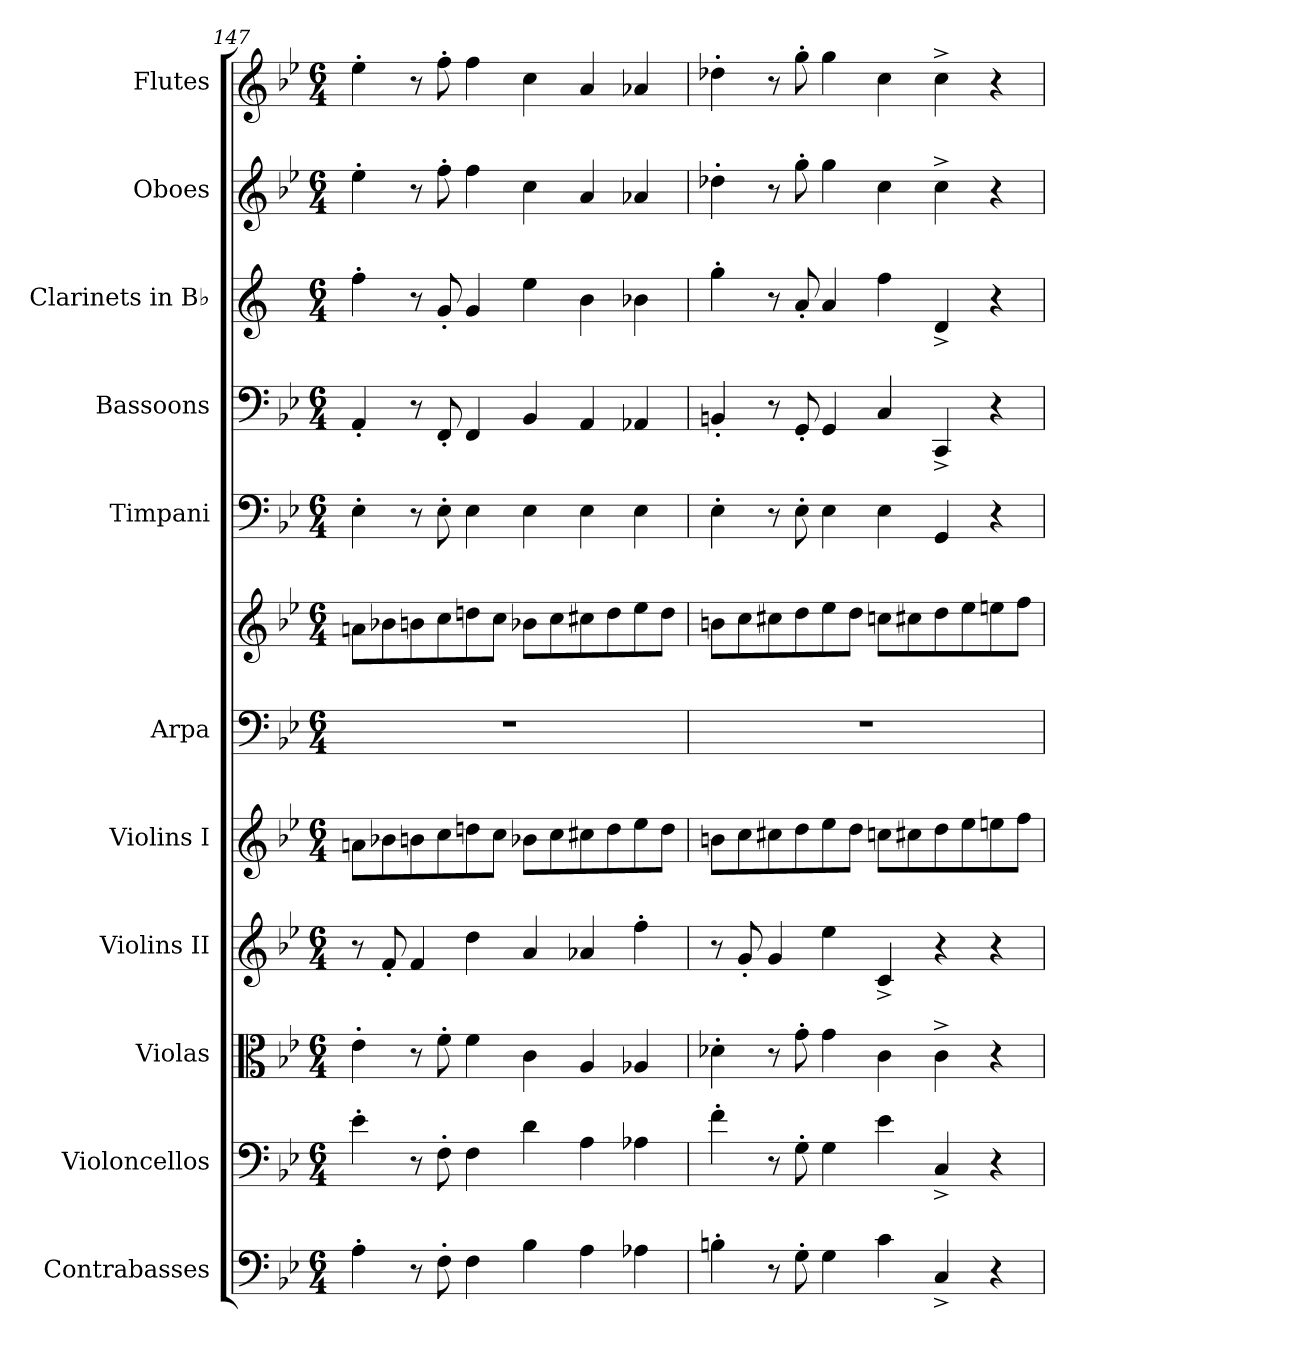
**kern	**kern	**kern	**kern	**kern	**kern	**kern	**kern	**kern	**kern	**kern	**kern
*part11	*part10	*part9	*part8	*part7	*part6	*part6	*part5	*part4	*part3	*part2	*part1
*staff12	*staff11	*staff10	*staff9	*staff8	*staff7	*staff6	*staff5	*staff4	*staff3	*staff2	*staff1
*I"Contrabasses	*I"Violoncellos	*I"Violas	*I"Violins II	*I"Violins I	*I"Arpa	*	*I"Timpani	*I"Bassoons	*I"Clarinets in B♭	*I"Oboes	*I"Flutes
*I'Cb.	*I'Vc.	*I'Vla.	*I'Vln. II	*I'Vln. I	*I'Arp.	*	*I'Timp.	*I'Bsn.	*	*I'Ob.	*I'Fl.
!!LO:PB:g=z
*clefF4	*clefF4	*clefC3	*clefG2	*clefG2	*clefF4	*clefG2	*clefF4	*clefF4	*clefG2	*clefG2	*clefG2
*ITrd7c12	*	*	*	*	*	*	*	*	*ITrd1c2	*	*
*k[b-e-]	*k[b-e-]	*k[b-e-]	*k[b-e-]	*k[b-e-]	*k[b-e-]	*k[b-e-]	*k[b-e-]	*k[b-e-]	*k[b-e-]	*k[b-e-]	*k[b-e-]
*M6/4	*M6/4	*M6/4	*M6/4	*M6/4	*M6/4	*M6/4	*M6/4	*M6/4	*M6/4	*M6/4	*M6/4
=147	=147	=147	=147	=147	=147	=147	=147	=147	=147	=147	=147
4AA'\	4e-'\	4e-'\	8r	8an\L	1.r	8an\L	4E-'\	4AA'/	4ee-'\	4ee-'\	4ee-'\
.	.	.	8f'/	8b-X\	.	8b-X\	.	.	.	.	.
8r	8r	8r	4f/	8bn\	.	8bn\	8r	8r	8r	8r	8r
8FF'\	8F'\	8f'\	.	8cc\	.	8cc\	8E-'\	8FF'/	8f'/	8ff'\	8ff'\
4FF\	4F\	4f\	4dd\	8ddn\	.	8ddn\	4E-\	4FF/	4f/	4ff\	4ff\
.	.	.	.	8cc\J	.	8cc\J	.	.	.	.	.
4BB-\	4d\	4c\	4a/	8b-X\L	.	8b-X\L	4E-\	4BB-/	4dd\	4cc\	4cc\
.	.	.	.	8cc\	.	8cc\	.	.	.	.	.
4AA\	4A\	4A/	4a-X/	8cc#X\	.	8cc#X\	4E-\	4AA/	4a\	4a/	4a/
.	.	.	.	8dd\	.	8dd\	.	.	.	.	.
4AA-X\	4A-X\	4A-X/	4ff'\	8ee-\	.	8ee-\	4E-\	4AA-X/	4a-X\	4a-X/	4a-X/
.	.	.	.	8dd\J	.	8dd\J	.	.	.	.	.
=148	=148	=148	=148	=148	=148	=148	=148	=148	=148	=148	=148
4BBn'\	4f'\	4d-X'\	8r	8bn\L	1.r	8bn\L	4E-'\	4BBn'/	4ff'\	4dd-X'\	4dd-X'\
.	.	.	8g'/	8cc\	.	8cc\	.	.	.	.	.
8r	8r	8r	4g/	8cc#X\	.	8cc#X\	8r	8r	8r	8r	8r
8GG'\	8G'\	8g'\	.	8dd\	.	8dd\	8E-'\	8GG'/	8g'/	8gg'\	8gg'\
4GG\	4G\	4g\	4ee-\	8ee-\	.	8ee-\	4E-\	4GG/	4g/	4gg\	4gg\
.	.	.	.	8dd\J	.	8dd\J	.	.	.	.	.
4C\	4e-\	4c\	4c^/	8ccn\L	.	8ccn\L	4E-\	4C/	4ee-\	4cc\	4cc\
.	.	.	.	8cc#X\	.	8cc#X\	.	.	.	.	.
4CC^/	4C^/	4c^\	4r	8dd\	.	8dd\	4GG/	4CC^/	4c^/	4cc^\	4cc^\
.	.	.	.	8ee-\	.	8ee-\	.	.	.	.	.
4r	4r	4r	4r	8een\	.	8een\	4r	4r	4r	4r	4r
.	.	.	.	8ff\J	.	8ff\J	.	.	.	.	.
=	=	=	=	=	=	=	=	=	=	=	=
*-	*-	*-	*-	*-	*-	*-	*-	*-	*-	*-	*-
